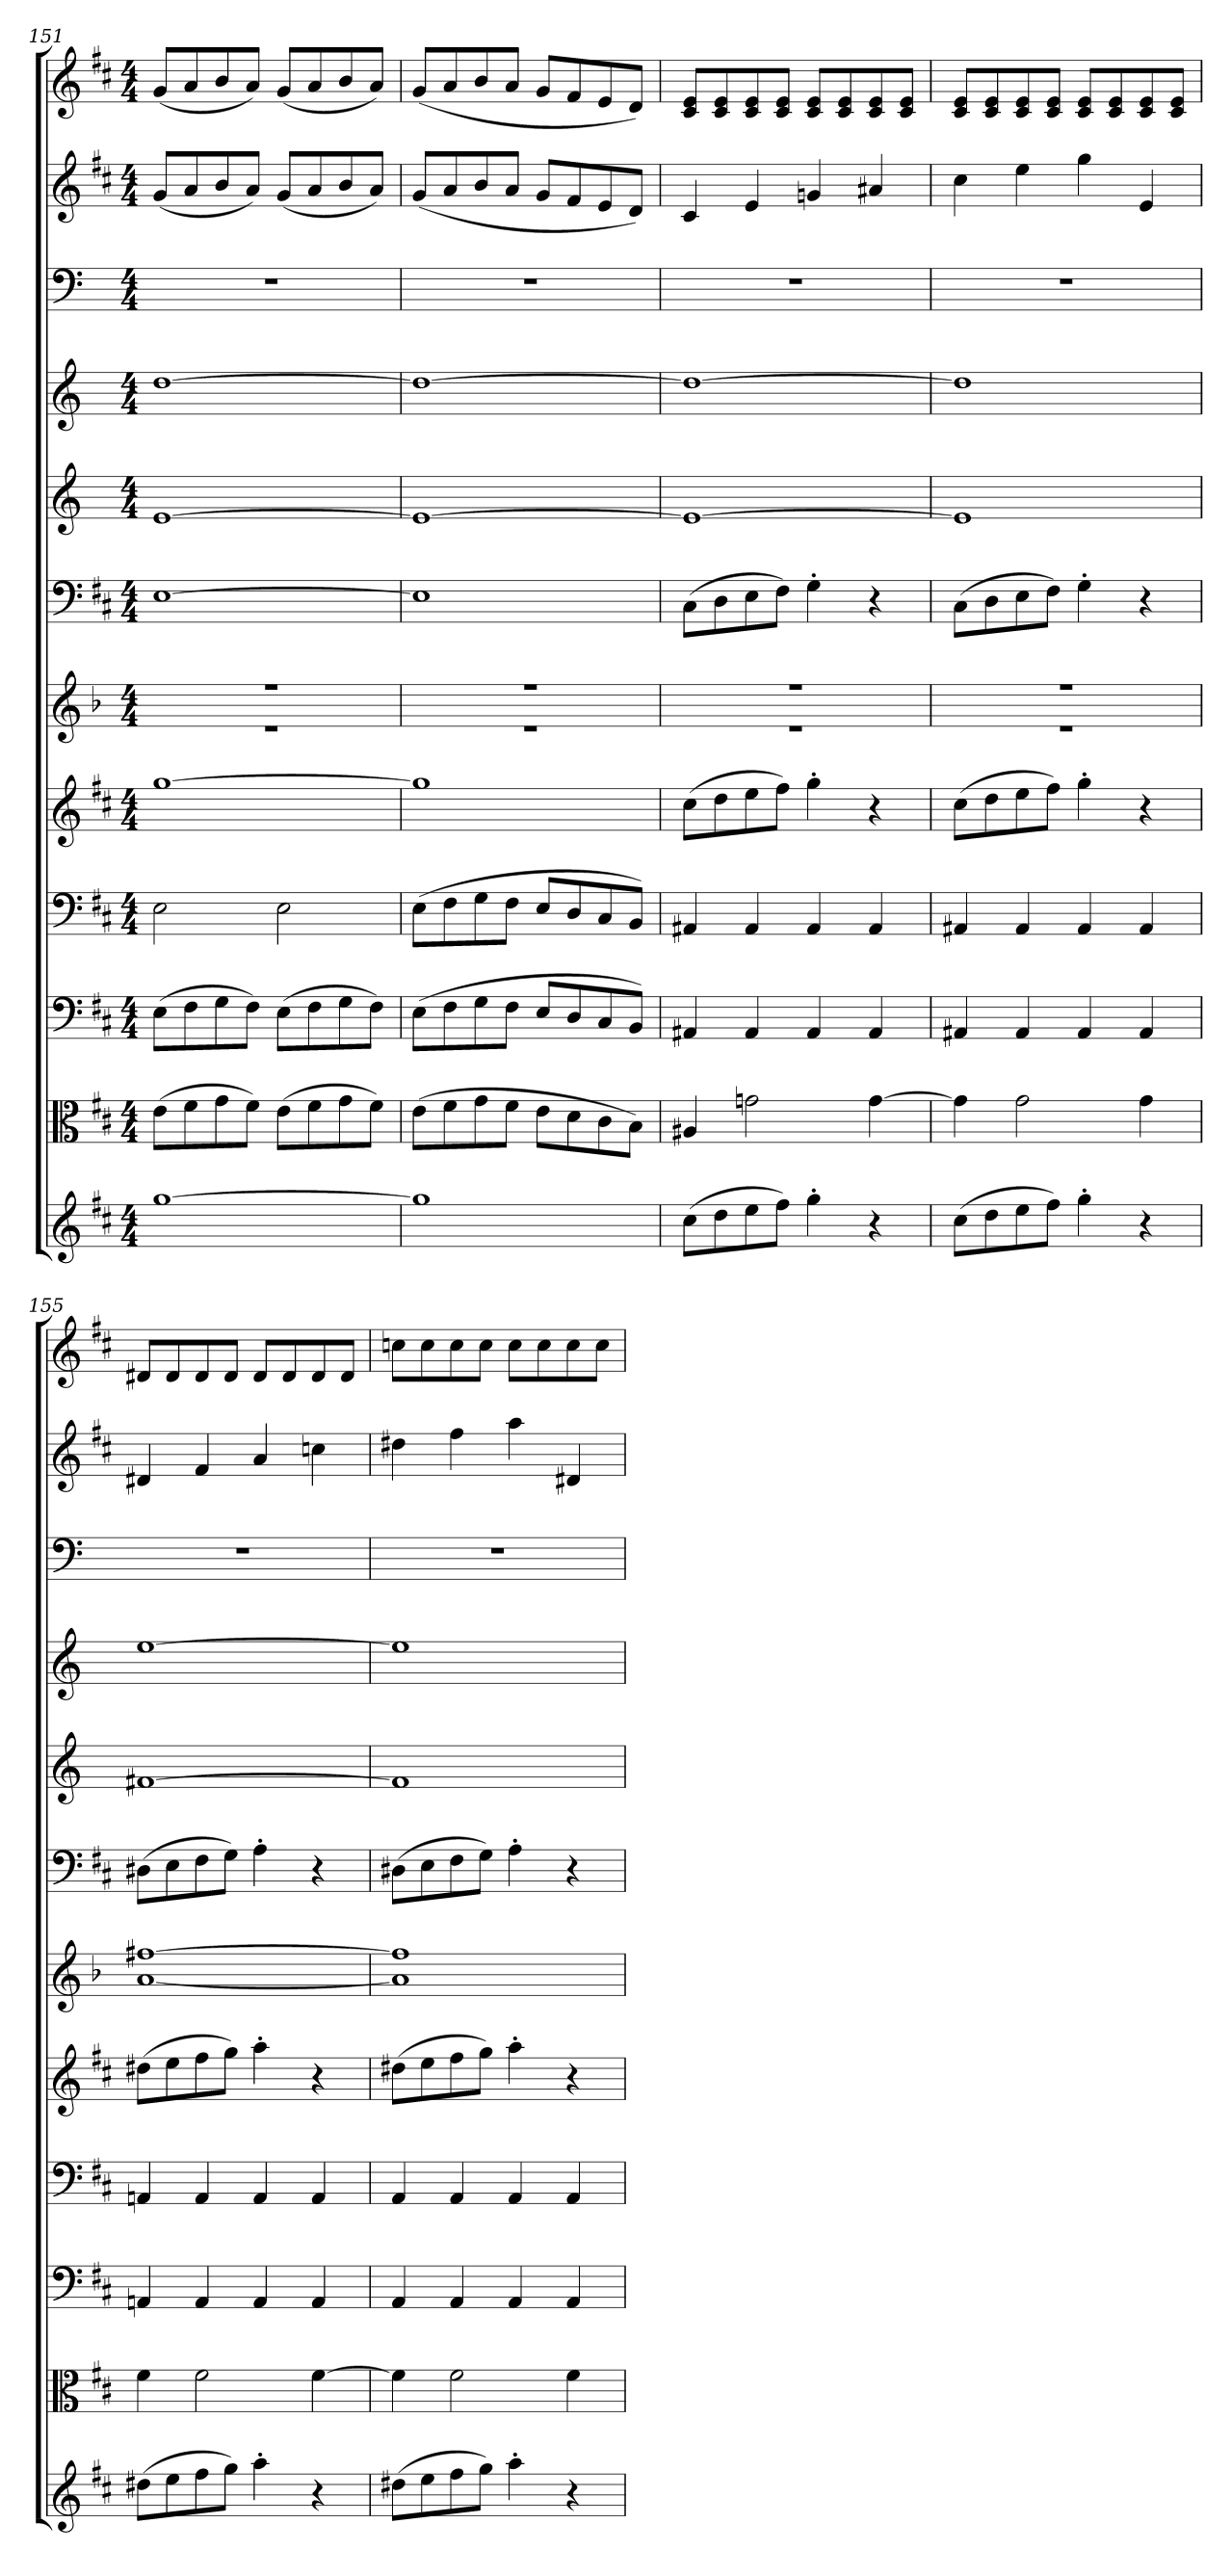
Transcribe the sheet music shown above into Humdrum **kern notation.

**kern	**kern	**kern	**kern	**kern	**kern	**kern	**kern	**kern	**kern	**kern	**kern
*part12	*part11	*part10	*part9	*part8	*part7	*part6	*part5	*part4	*part3	*part2	*part1
*staff12	*staff11	*staff10	*staff9	*staff8	*staff7	*staff6	*staff5	*staff4	*staff3	*staff2	*staff1
*clefG2	*clefC3	*clefF4	*clefF4	*clefG2	*clefG2	*clefF4	*clefG2	*clefG2	*clefF4	*clefG2	*clefG2
*k[f#c#]	*k[f#c#]	*k[f#c#]	*k[f#c#]	*k[f#c#]	*k[b-]	*k[f#c#]	*k[]	*k[]	*k[]	*k[f#c#]	*k[f#c#]
*D:	*D:	*D:	*D:	*D:	*	*D:	*	*	*	*D:	*D:
*M4/4	*M4/4	*M4/4	*M4/4	*M4/4	*M4/4	*M4/4	*M4/4	*M4/4	*M4/4	*M4/4	*M4/4
=151	=151	=151	=151	=151	=151	=151	=151	=151	=151	=151	=151
*	*	*	*	*	*^	*	*	*	*	*	*
[1gg\	(8e\L	(8E\L	2E\	[1gg\	1r	1r	[1E\	[1e\	[1dd\	1r	(8g/L	(8g/L
.	8f#\	8F#\	.	.	.	.	.	.	.	.	8a/	8a/
.	8g\	8G\	.	.	.	.	.	.	.	.	8b/	8b/
.	8f#\J)	8F#\J)	.	.	.	.	.	.	.	.	8a/J)	8a/J)
.	(8e\L	(8E\L	2E\	.	.	.	.	.	.	.	(8g/L	(8g/L
.	8f#\	8F#\	.	.	.	.	.	.	.	.	8a/	8a/
.	8g\	8G\	.	.	.	.	.	.	.	.	8b/	8b/
.	8f#\J)	8F#\J)	.	.	.	.	.	.	.	.	8a/J)	8a/J)
=152	=152	=152	=152	=152	=152	=152	=152	=152	=152	=152	=152	=152
1gg\]	(8e\L	(8E\L	(8E\L	1gg\]	1r	1r	1E\]	1e\_	1dd\_	1r	(8g/L	(8g/L
.	8f#\	8F#\	8F#\	.	.	.	.	.	.	.	8a/	8a/
.	8g\	8G\	8G\	.	.	.	.	.	.	.	8b/	8b/
.	8f#\J	8F#\J	8F#\J	.	.	.	.	.	.	.	8a/J	8a/J
.	8e\L	8E/L	8E/L	.	.	.	.	.	.	.	8g/L	8g/L
.	8d\	8D/	8D/	.	.	.	.	.	.	.	8f#/	8f#/
.	8c#\	8C#/	8C#/	.	.	.	.	.	.	.	8e/	8e/
.	8B\J)	8BB/J)	8BB/J)	.	.	.	.	.	.	.	8d/J)	8d/J)
=153	=153	=153	=153	=153	=153	=153	=153	=153	=153	=153	=153	=153
(8cc#\L	4A#X/	4AA#X/	4AA#X/	(8cc#\L	1r	1r	(8C#\L	1e\_	1dd\_	1r	4c#/	8c#/ 8e/L
8dd\	.	.	.	8dd\	.	.	8D\	.	.	.	.	8c#/ 8e/
8ee\	2gn\	4AA#/	4AA#/	8ee\	.	.	8E\	.	.	.	4e/	8c#/ 8e/
8ff#\J)	.	.	.	8ff#\J)	.	.	8F#\J)	.	.	.	.	8c#/ 8e/J
4gg'\	.	4AA#/	4AA#/	4gg'\	.	.	4G'\	.	.	.	4gn/	8c#/ 8e/L
.	.	.	.	.	.	.	.	.	.	.	.	8c#/ 8e/
4r	[4g\	4AA#/	4AA#/	4r	.	.	4r	.	.	.	4a#X/	8c#/ 8e/
.	.	.	.	.	.	.	.	.	.	.	.	8c#/ 8e/J
=154	=154	=154	=154	=154	=154	=154	=154	=154	=154	=154	=154	=154
(8cc#\L	4g\]	4AA#X/	4AA#X/	(8cc#\L	1r	1r	(8C#\L	1e\]	1dd\]	1r	4cc#\	8c#/ 8e/L
8dd\	.	.	.	8dd\	.	.	8D\	.	.	.	.	8c#/ 8e/
8ee\	2g\	4AA#/	4AA#/	8ee\	.	.	8E\	.	.	.	4ee\	8c#/ 8e/
8ff#\J)	.	.	.	8ff#\J)	.	.	8F#\J)	.	.	.	.	8c#/ 8e/J
4gg'\	.	4AA#/	4AA#/	4gg'\	.	.	4G'\	.	.	.	4gg\	8c#/ 8e/L
.	.	.	.	.	.	.	.	.	.	.	.	8c#/ 8e/
4r	4g\	4AA#/	4AA#/	4r	.	.	4r	.	.	.	4e/	8c#/ 8e/
.	.	.	.	.	.	.	.	.	.	.	.	8c#/ 8e/J
=155	=155	=155	=155	=155	=155	=155	=155	=155	=155	=155	=155	=155
(8dd#X\L	4f#\	4AAn/	4AAn/	(8dd#X\L	[1ff#X\	[1a/	(8D#X\L	[1f#X\	[1ee\	1r	4d#X/	8d#X/L
8ee\	.	.	.	8ee\	.	.	8E\	.	.	.	.	8d#/
8ff#\	2f#\	4AA/	4AA/	8ff#\	.	.	8F#\	.	.	.	4f#/	8d#/
8gg\J)	.	.	.	8gg\J)	.	.	8G\J)	.	.	.	.	8d#/J
4aa'\	.	4AA/	4AA/	4aa'\	.	.	4A'\	.	.	.	4a/	8d#/L
.	.	.	.	.	.	.	.	.	.	.	.	8d#/
4r	[4f#\	4AA/	4AA/	4r	.	.	4r	.	.	.	4ccn\	8d#/
.	.	.	.	.	.	.	.	.	.	.	.	8d#/J
=156	=156	=156	=156	=156	=156	=156	=156	=156	=156	=156	=156	=156
(8dd#X\L	4f#\]	4AA/	4AA/	(8dd#X\L	1ff#\]	1a/]	(8D#X\L	1f#\]	1ee\]	1r	4dd#X\	8ccn\L
8ee\	.	.	.	8ee\	.	.	8E\	.	.	.	.	8cc\
8ff#\	2f#\	4AA/	4AA/	8ff#\	.	.	8F#\	.	.	.	4ff#\	8cc\
8gg\J)	.	.	.	8gg\J)	.	.	8G\J)	.	.	.	.	8cc\J
4aa'\	.	4AA/	4AA/	4aa'\	.	.	4A'\	.	.	.	4aa\	8cc\L
.	.	.	.	.	.	.	.	.	.	.	.	8cc\
4r	4f#\	4AA/	4AA/	4r	.	.	4r	.	.	.	4d#X/	8cc\
.	.	.	.	.	.	.	.	.	.	.	.	8cc\J
*	*	*	*	*	*v	*v	*	*	*	*	*	*
=	=	=	=	=	=	=	=	=	=	=	=
*-	*-	*-	*-	*-	*-	*-	*-	*-	*-	*-	*-
